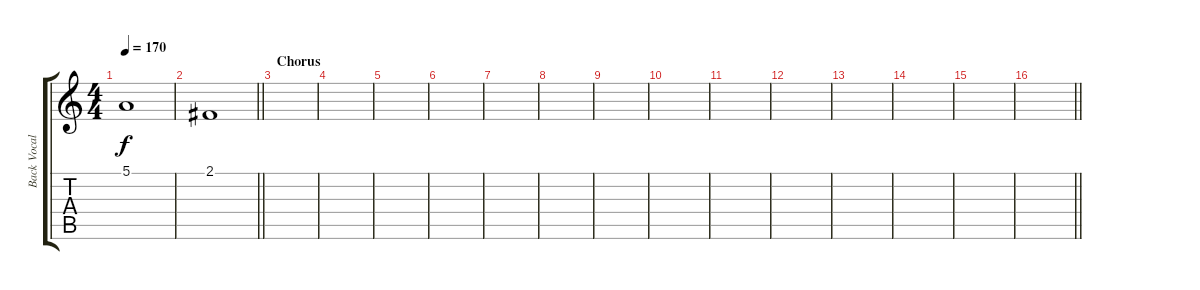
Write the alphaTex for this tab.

\track ("Back Vocals" "Back Vocal") {instrument tenorsax}
\staff {score tabs}
\tuning (E4 B3 G3 D3 A2 E2) {hide}
\ts (4 4)
\tempo 170
\clef g2
\ks c
5.1.1{dy f} |
\barLineRight lightlight
2.1.1 |
\section ("" "Chorus")
|
|
|
|
|
|
|
|
|
|
|
|
|
\barLineRight lightlight
